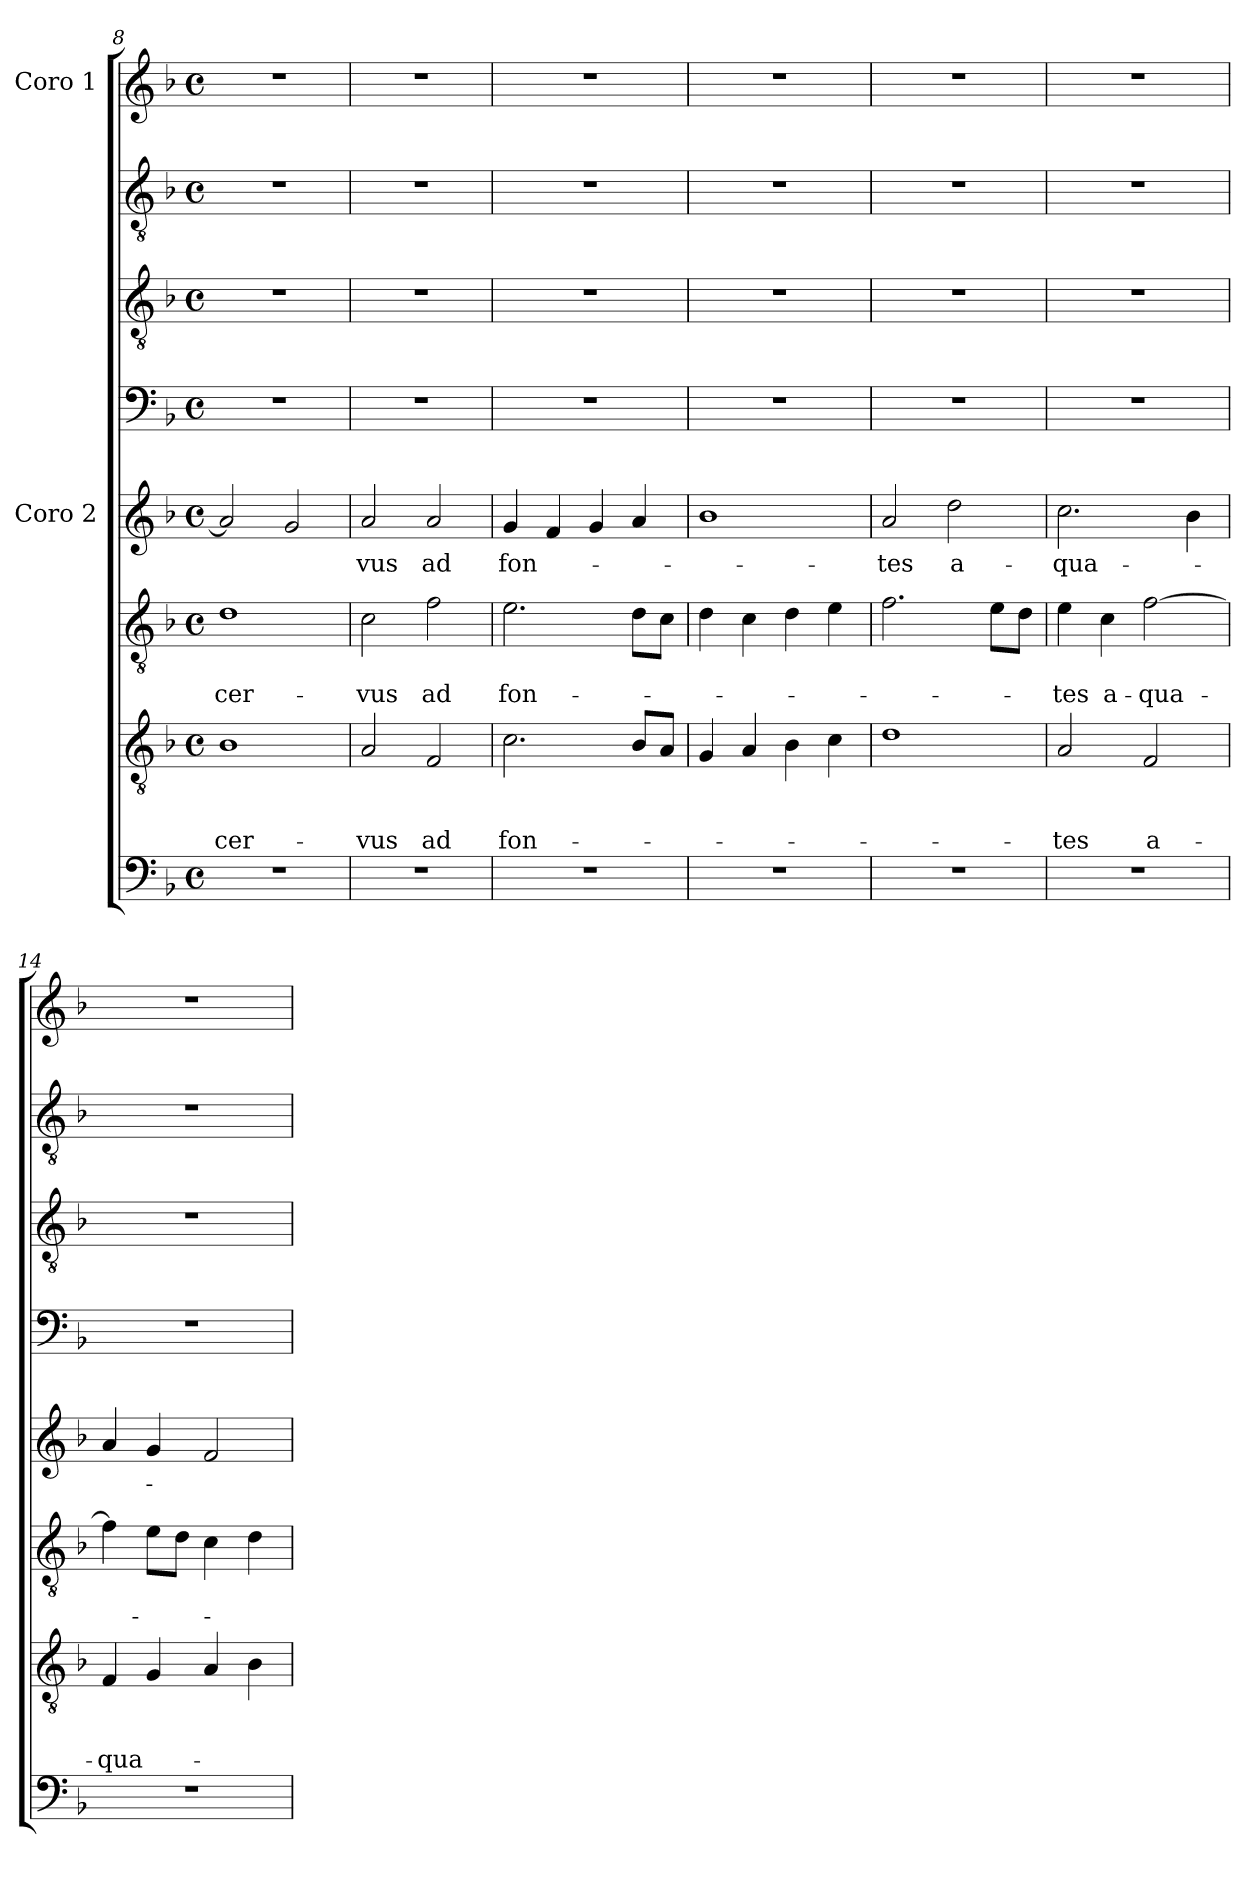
**kern	**kern	**text	**text	**text	**kern	**text	**text	**kern	**text	**kern	**kern	**kern	**kern
*part8	*part7	*part7	*part7	*part7	*part6	*part6	*part6	*part5	*part5	*part4	*part3	*part2	*part1
*staff8	*staff7	*staff7	*staff7	*staff7	*staff6	*staff6	*staff6	*staff5	*staff5	*staff4	*staff3	*staff2	*staff1
*	*	*	*	*	*	*	*	*I"Coro 2	*	*	*	*	*I"Coro 1
*clefF4	*clefGv2	*	*	*	*clefGv2	*	*	*clefG2	*	*clefF4	*clefGv2	*clefGv2	*clefG2
*k[b-]	*k[b-]	*	*	*	*k[b-]	*	*	*k[b-]	*	*k[b-]	*k[b-]	*k[b-]	*k[b-]
*F:	*F:	*	*	*	*F:	*	*	*F:	*	*F:	*F:	*F:	*F:
*M4/4	*M4/4	*	*	*	*M4/4	*	*	*M4/4	*	*M4/4	*M4/4	*M4/4	*M4/4
*met(c)	*met(c)	*	*	*	*met(c)	*	*	*met(c)	*	*met(c)	*met(c)	*met(c)	*met(c)
=8	=8	=8	=8	=8	=8	=8	=8	=8	=8	=8	=8	=8	=8
!	!	!	!	!LO:LY:b	!	!	!LO:LY:b	!	!	!	!	!	!
1r	1B-	.	.	cer-	1d	.	cer-	2a/]	.	1r	1r	1r	1r
.	.	.	.	.	.	.	.	2g/	.	.	.	.	.
!!LO:LB:g=z
=9	=9	=9	=9	=9	=9	=9	=9	=9	=9	=9	=9	=9	=9
!	!	!	!	!LO:LY:b	!	!	!LO:LY:b	!	!LO:LY:b	!	!	!	!
1r	2A/	.	.	-vus	2c\	.	-vus	2a/	-vus	1r	1r	1r	1r
!	!	!	!	!LO:LY:b	!	!	!LO:LY:b	!	!LO:LY:b	!	!	!	!
.	2F/	.	.	ad	2f\	.	ad	2a/	ad	.	.	.	.
=10	=10	=10	=10	=10	=10	=10	=10	=10	=10	=10	=10	=10	=10
!	!	!	!	!LO:LY:b	!	!	!LO:LY:b	!	!LO:LY:b	!	!	!	!
1r	2.c\	.	.	fon-	2.e\	.	fon-	4g/	fon-	1r	1r	1r	1r
.	.	.	.	.	.	.	.	4f/	.	.	.	.	.
.	.	.	.	.	.	.	.	4g/	.	.	.	.	.
.	8B-/L	.	.	.	8d\L	.	.	4a/	.	.	.	.	.
.	8A/J	.	.	.	8c\J	.	.	.	.	.	.	.	.
=11	=11	=11	=11	=11	=11	=11	=11	=11	=11	=11	=11	=11	=11
1r	4G/	.	.	.	4d\	.	.	1b-	.	1r	1r	1r	1r
.	4A/	.	.	.	4c\	.	.	.	.	.	.	.	.
.	4B-\	.	.	.	4d\	.	.	.	.	.	.	.	.
.	4c\	.	.	.	4e\	.	.	.	.	.	.	.	.
=12	=12	=12	=12	=12	=12	=12	=12	=12	=12	=12	=12	=12	=12
!	!	!	!	!	!	!	!	!	!LO:LY:b	!	!	!	!
1r	1d	.	.	.	2.f\	.	.	2a/	-tes	1r	1r	1r	1r
!	!	!	!	!	!	!	!	!	!LO:LY:b	!	!	!	!
.	.	.	.	.	.	.	.	2dd\	a-	.	.	.	.
.	.	.	.	.	8e\L	.	.	.	.	.	.	.	.
.	.	.	.	.	8d\J	.	.	.	.	.	.	.	.
=13	=13	=13	=13	=13	=13	=13	=13	=13	=13	=13	=13	=13	=13
!	!	!	!	!LO:LY:b	!	!	!LO:LY:b	!	!LO:LY:b	!	!	!	!
1r	2A/	.	.	-tes	4e\	.	-tes	2.cc\	-qua-	1r	1r	1r	1r
!	!	!	!	!	!	!	!LO:LY:b	!	!	!	!	!	!
.	.	.	.	.	4c\	.	a-	.	.	.	.	.	.
!	!	!	!	!LO:LY:b	!	!	!LO:LY:b	!	!	!	!	!	!
.	2F/	.	.	a-	[2f\	.	-qua-	.	.	.	.	.	.
.	.	.	.	.	.	.	.	4b-\	.	.	.	.	.
=14	=14	=14	=14	=14	=14	=14	=14	=14	=14	=14	=14	=14	=14
!	!	!	!	!LO:LY:b	!	!	!	!	!	!	!	!	!
1r	4F/	.	.	-qua-	4f\]	.	.	4a/	.	1r	1r	1r	1r
.	4G/	.	.	.	8e\L	.	.	4g/	.	.	.	.	.
.	.	.	.	.	8d\J	.	.	.	.	.	.	.	.
.	4A/	.	.	.	4c\	.	.	2f/	.	.	.	.	.
.	4B-\	.	.	.	4d\	.	.	.	.	.	.	.	.
=	=	=	=	=	=	=	=	=	=	=	=	=	=
*-	*-	*-	*-	*-	*-	*-	*-	*-	*-	*-	*-	*-	*-
